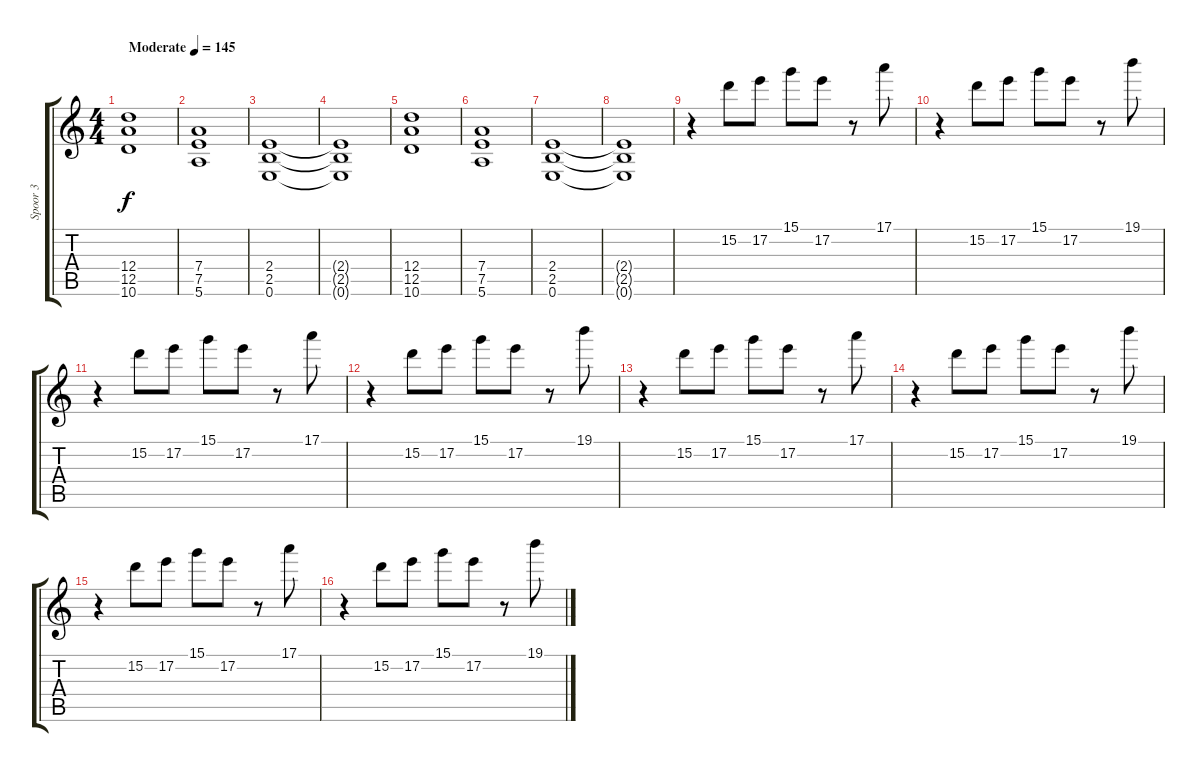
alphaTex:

\track ("Spoor 3" "Spoor 3") {instrument distortionguitar}
\staff {score tabs}
\tuning (E4 B3 G3 D3 A2 E2) {hide}
\ts (4 4)
\tempo (145 "Moderate")
\clef g2
\ks c
(12.4 12.5 10.6).1{dy f instrument distortionguitar} |
(7.4 7.5 5.6).1 |
(2.4 2.5 0.6).1 |
(2.4{t} 2.5{t} 0.6{t}).1 |
(12.4 12.5 10.6).1 |
(7.4 7.5 5.6).1 |
(2.4 2.5 0.6).1 |
(2.4{t} 2.5{t} 0.6{t}).1 |
r.4 15.2.8 17.2.8 15.1.8 17.2.8 r.8 17.1.8 |
r.4 15.2.8 17.2.8 15.1.8 17.2.8 r.8 19.1.8 |
r.4 15.2.8 17.2.8 15.1.8 17.2.8 r.8 17.1.8 |
r.4 15.2.8 17.2.8 15.1.8 17.2.8 r.8 19.1.8 |
r.4 15.2.8 17.2.8 15.1.8 17.2.8 r.8 17.1.8 |
r.4 15.2.8 17.2.8 15.1.8 17.2.8 r.8 19.1.8 |
r.4 15.2.8 17.2.8 15.1.8 17.2.8 r.8 17.1.8 |
r.4 15.2.8 17.2.8 15.1.8 17.2.8 r.8 19.1.8
